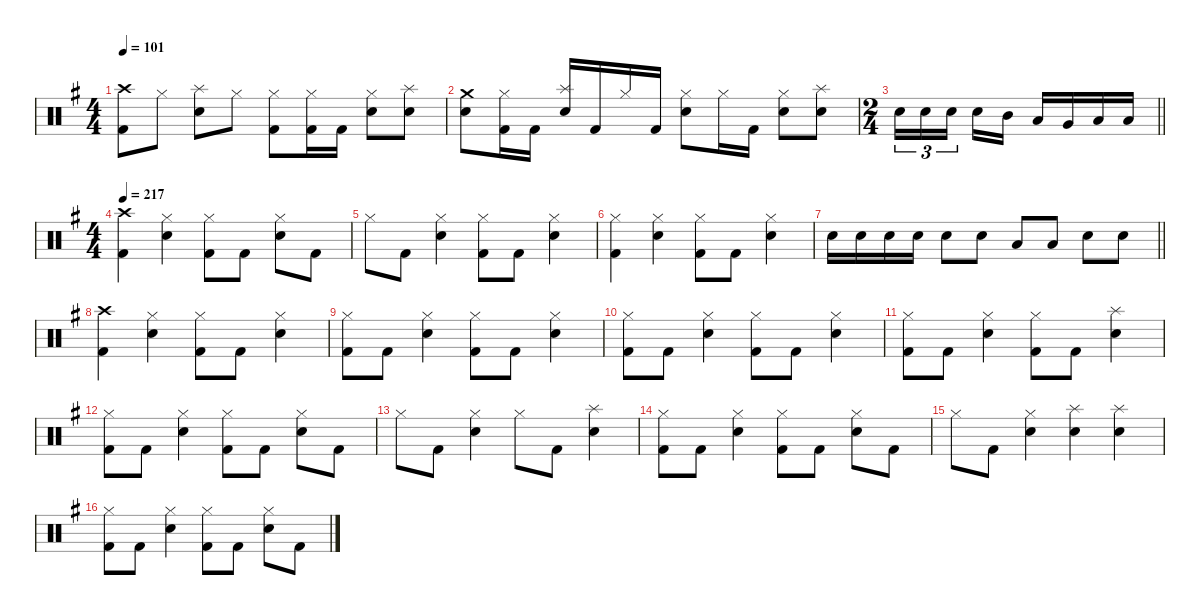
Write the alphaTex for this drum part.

\defaultSystemsLayout 4
\hideDynamics
\bracketExtendMode nobrackets
\singleTrackTrackNamePolicy hidden
\multiTrackTrackNamePolicy hidden
\firstSystemTrackNameMode fullname
\firstSystemTrackNameOrientation horizontal
\otherSystemsTrackNameOrientation horizontal
\track ("Lars Ulrich" "drm.") {instrument percussion}
\staff {score}
\articulation defaults
\ts (4 4)
\beaming (8 2 2 2 2)
\tempo 101
\clef neutral
\ks eminor
("Crash high (hit)"{acc forcenatural} "Kick (hit) 2"{acc forcenatural}).8{dy f beam Down} "Hi-Hat (closed)"{acc forcenatural}.8{dy mf beam Down} ("Splash (hit)"{acc forcenatural} "Snare (hit) 2"{acc forcenatural}).8{dy f beam Down} "Hi-Hat (closed)"{acc forcenatural}.8{dy mf beam Down} ("Hi-Hat (closed)"{acc forcenatural} "Kick (hit) 2"{acc forcenatural}).8{beam Down} ("Hi-Hat (closed)"{acc forcenatural} "Kick (hit) 2"{acc forcenatural}).16{beam Down} "Kick (hit) 2"{acc forcenatural}.16{dy ff beam Down} ("Hi-Hat (closed)"{acc forcenatural} "Snare (hit) 2"{acc forcenatural}).8{dy mf beam Down} ("Splash (hit)"{acc forcenatural} "Snare (hit) 2"{acc forcenatural}).8{dy f beam Down} |
("Crash medium (hit)"{acc forcenatural} "Snare (hit) 2"{acc forcenatural}).8{beam Down} ("Hi-Hat (closed)"{acc forcenatural} "Kick (hit) 2"{acc forcenatural}).16{dy mf beam Down} "Kick (hit) 2"{acc forcenatural}.16{dy ff beam Down} ("Splash (hit)"{acc forcenatural} "Snare (hit) 2"{acc forcenatural}).16{dy f beam Up} "Kick (hit) 2"{acc forcenatural}.16{dy ff beam Up} "Hi-Hat (closed)"{acc forcenatural}.16{dy mf beam Up} "Kick (hit) 2"{acc forcenatural}.16{dy ff beam Up} ("Hi-Hat (closed)"{acc forcenatural} "Snare (hit) 2"{acc forcenatural}).8{dy mf beam Down} "Hi-Hat (closed)"{acc forcenatural}.16{beam Down} "Kick (hit) 2"{acc forcenatural}.16{dy ff beam Down} ("Hi-Hat (closed)"{acc forcenatural} "Snare (hit) 2"{acc forcenatural}).8{dy mf beam Down} ("Splash (hit)"{acc forcenatural} "Snare (hit) 2"{acc forcenatural}).8{dy ff beam Down} |
\ts (2 4)
\beaming (8 2 2)
\barLineRight lightlight "Snare (hit) 2"{acc forcenatural}.16{tu (3 2) beam Down} "Snare (hit) 2"{acc forcenatural}.16{tu (3 2) beam Down} "Snare (hit) 2"{acc forcenatural}.16{tu (3 2) beam Down} "Snare (hit) 2"{acc forcenatural}.16{beam Down} "Mid Tom (hit)"{acc forcenatural}.16{beam Down} "Low Tom (hit)"{acc forcenatural}.16{beam Up} "Very Low Tom (hit)"{acc forcenatural}.16{beam Up} "Low Floor Tom (hit)"{acc forcenatural}.16{dy f beam Up} "Low Floor Tom (hit)"{acc forcenatural}.16{beam Up}
|
\ts (4 4)
\beaming (8 2 2 2 2)
\tempo 217
("Crash high (hit)"{acc forcenatural} "Kick (hit) 2"{acc forcenatural}).4{beam Down} ("Hi-Hat (closed)"{acc forcenatural} "Snare (hit) 2"{acc forcenatural}).4{beam Down} ("Hi-Hat (closed)"{acc forcenatural} "Kick (hit) 2"{acc forcenatural}).8{beam Down} "Kick (hit) 2"{acc forcenatural}.8{dy ff beam Down} ("Hi-Hat (closed)"{acc forcenatural} "Snare (hit) 2"{acc forcenatural}).8{dy f beam Down} "Kick (hit) 2"{acc forcenatural}.8{dy ff beam Down} |
"Hi-Hat (closed)"{acc forcenatural}.8{dy f beam Down} "Kick (hit) 2"{acc forcenatural}.8{dy ff beam Down} ("Hi-Hat (closed)"{acc forcenatural} "Snare (hit) 2"{acc forcenatural}).4{dy f beam Down} ("Hi-Hat (closed)"{acc forcenatural} "Kick (hit) 2"{acc forcenatural}).8{beam Down} "Kick (hit) 2"{acc forcenatural}.8{dy ff beam Down} ("Hi-Hat (closed)"{acc forcenatural} "Snare (hit) 2"{acc forcenatural}).4{dy f beam Down} |
("Hi-Hat (closed)"{acc forcenatural} "Kick (hit) 2"{acc forcenatural}).4{beam Down} ("Hi-Hat (closed)"{acc forcenatural} "Snare (hit) 2"{acc forcenatural}).4{beam Down} ("Hi-Hat (closed)"{acc forcenatural} "Kick (hit) 2"{acc forcenatural}).8{beam Down} "Kick (hit) 2"{acc forcenatural}.8{dy ff beam Down} ("Hi-Hat (closed)"{acc forcenatural} "Snare (hit) 2"{acc forcenatural}).4{dy f beam Down} |
\barLineRight lightlight "Snare (hit) 2"{acc forcenatural}.16{dy ff beam Down} "Snare (hit) 2"{acc forcenatural}.16{beam Down} "Snare (hit) 2"{acc forcenatural}.16{beam Down} "Snare (hit) 2"{acc forcenatural}.16{beam Down} "Snare (hit) 2"{acc forcenatural}.8{beam Down} "Snare (hit) 2"{acc forcenatural}.8{beam Down} "Low Tom (hit)"{acc forcenatural}.8{beam Up} "Low Tom (hit)"{acc forcenatural}.8{beam Up} "Snare (hit) 2"{acc forcenatural}.8{beam Down} "Snare (hit) 2"{acc forcenatural}.8{beam Down}
|
("Crash high (hit)"{acc forcenatural} "Kick (hit) 2"{acc forcenatural}).4{dy f beam Down} ("Hi-Hat (closed)"{acc forcenatural} "Snare (hit) 2"{acc forcenatural}).4{beam Down} ("Hi-Hat (closed)"{acc forcenatural} "Kick (hit) 2"{acc forcenatural}).8{beam Down} "Kick (hit) 2"{acc forcenatural}.8{dy ff beam Down} ("Hi-Hat (closed)"{acc forcenatural} "Snare (hit) 2"{acc forcenatural}).4{dy f beam Down} |
("Hi-Hat (closed)"{acc forcenatural} "Kick (hit) 2"{acc forcenatural}).8{beam Down} "Kick (hit) 2"{acc forcenatural}.8{dy ff beam Down} ("Hi-Hat (closed)"{acc forcenatural} "Snare (hit) 2"{acc forcenatural}).4{dy f beam Down} ("Hi-Hat (closed)"{acc forcenatural} "Kick (hit) 2"{acc forcenatural}).8{beam Down} "Kick (hit) 2"{acc forcenatural}.8{dy ff beam Down} ("Hi-Hat (closed)"{acc forcenatural} "Snare (hit) 2"{acc forcenatural}).4{dy f beam Down} |
("Hi-Hat (closed)"{acc forcenatural} "Kick (hit) 2"{acc forcenatural}).8{beam Down} "Kick (hit) 2"{acc forcenatural}.8{dy ff beam Down} ("Hi-Hat (closed)"{acc forcenatural} "Snare (hit) 2"{acc forcenatural}).4{dy f beam Down} ("Hi-Hat (closed)"{acc forcenatural} "Kick (hit) 2"{acc forcenatural}).8{beam Down} "Kick (hit) 2"{acc forcenatural}.8{dy ff beam Down} ("Hi-Hat (closed)"{acc forcenatural} "Snare (hit) 2"{acc forcenatural}).4{dy f beam Down} |
("Hi-Hat (closed)"{acc forcenatural} "Kick (hit) 2"{acc forcenatural}).8{beam Down} "Kick (hit) 2"{acc forcenatural}.8{dy ff beam Down} ("Hi-Hat (closed)"{acc forcenatural} "Snare (hit) 2"{acc forcenatural}).4{dy f beam Down} ("Hi-Hat (closed)"{acc forcenatural} "Kick (hit) 2"{acc forcenatural}).8{beam Down} "Kick (hit) 2"{acc forcenatural}.8{dy ff beam Down} ("Splash (hit)"{acc forcenatural} "Snare (hit) 2"{acc forcenatural}).4{beam Down} |
("Hi-Hat (closed)"{acc forcenatural} "Kick (hit) 2"{acc forcenatural}).8{dy f beam Down} "Kick (hit) 2"{acc forcenatural}.8{dy ff beam Down} ("Hi-Hat (closed)"{acc forcenatural} "Snare (hit) 2"{acc forcenatural}).4{dy f beam Down} ("Hi-Hat (closed)"{acc forcenatural} "Kick (hit) 2"{acc forcenatural}).8{beam Down} "Kick (hit) 2"{acc forcenatural}.8{dy ff beam Down} ("Hi-Hat (closed)"{acc forcenatural} "Snare (hit) 2"{acc forcenatural}).8{dy f beam Down} "Kick (hit) 2"{acc forcenatural}.8{dy ff beam Down} |
"Hi-Hat (closed)"{acc forcenatural}.8{dy f beam Down} "Kick (hit) 2"{acc forcenatural}.8{dy ff beam Down} ("Hi-Hat (closed)"{acc forcenatural} "Snare (hit) 2"{acc forcenatural}).4{dy f beam Down} "Hi-Hat (closed)"{acc forcenatural}.8{beam Down} "Kick (hit) 2"{acc forcenatural}.8{dy ff beam Down} ("Splash (hit)"{acc forcenatural} "Snare (hit) 2"{acc forcenatural}).4{beam Down} |
("Hi-Hat (closed)"{acc forcenatural} "Kick (hit) 2"{acc forcenatural}).8{dy f beam Down} "Kick (hit) 2"{acc forcenatural}.8{dy ff beam Down} ("Hi-Hat (closed)"{acc forcenatural} "Snare (hit) 2"{acc forcenatural}).4{dy f beam Down} ("Hi-Hat (closed)"{acc forcenatural} "Kick (hit) 2"{acc forcenatural}).8{beam Down} "Kick (hit) 2"{acc forcenatural}.8{dy ff beam Down} ("Hi-Hat (closed)"{acc forcenatural} "Snare (hit) 2"{acc forcenatural}).8{dy f beam Down} "Kick (hit) 2"{acc forcenatural}.8{dy ff beam Down} |
"Hi-Hat (closed)"{acc forcenatural}.8{dy f beam Down} "Kick (hit) 2"{acc forcenatural}.8{dy ff beam Down} ("Hi-Hat (closed)"{acc forcenatural} "Snare (hit) 2"{acc forcenatural}).4{dy f beam Down} ("Splash (hit)"{acc forcenatural} "Snare (hit) 2"{acc forcenatural}).4{dy ff beam Down} ("Splash (hit)"{acc forcenatural} "Snare (hit) 2"{acc forcenatural}).4{beam Down} |
("Hi-Hat (closed)"{acc forcenatural} "Kick (hit) 2"{acc forcenatural}).8{dy f beam Down} "Kick (hit) 2"{acc forcenatural}.8{dy ff beam Down} ("Hi-Hat (closed)"{acc forcenatural} "Snare (hit) 2"{acc forcenatural}).4{dy f beam Down} ("Hi-Hat (closed)"{acc forcenatural} "Kick (hit) 2"{acc forcenatural}).8{beam Down} "Kick (hit) 2"{acc forcenatural}.8{dy ff beam Down} ("Hi-Hat (closed)"{acc forcenatural} "Snare (hit) 2"{acc forcenatural}).8{dy f beam Down} "Kick (hit) 2"{acc forcenatural}.8{dy ff beam Down}
